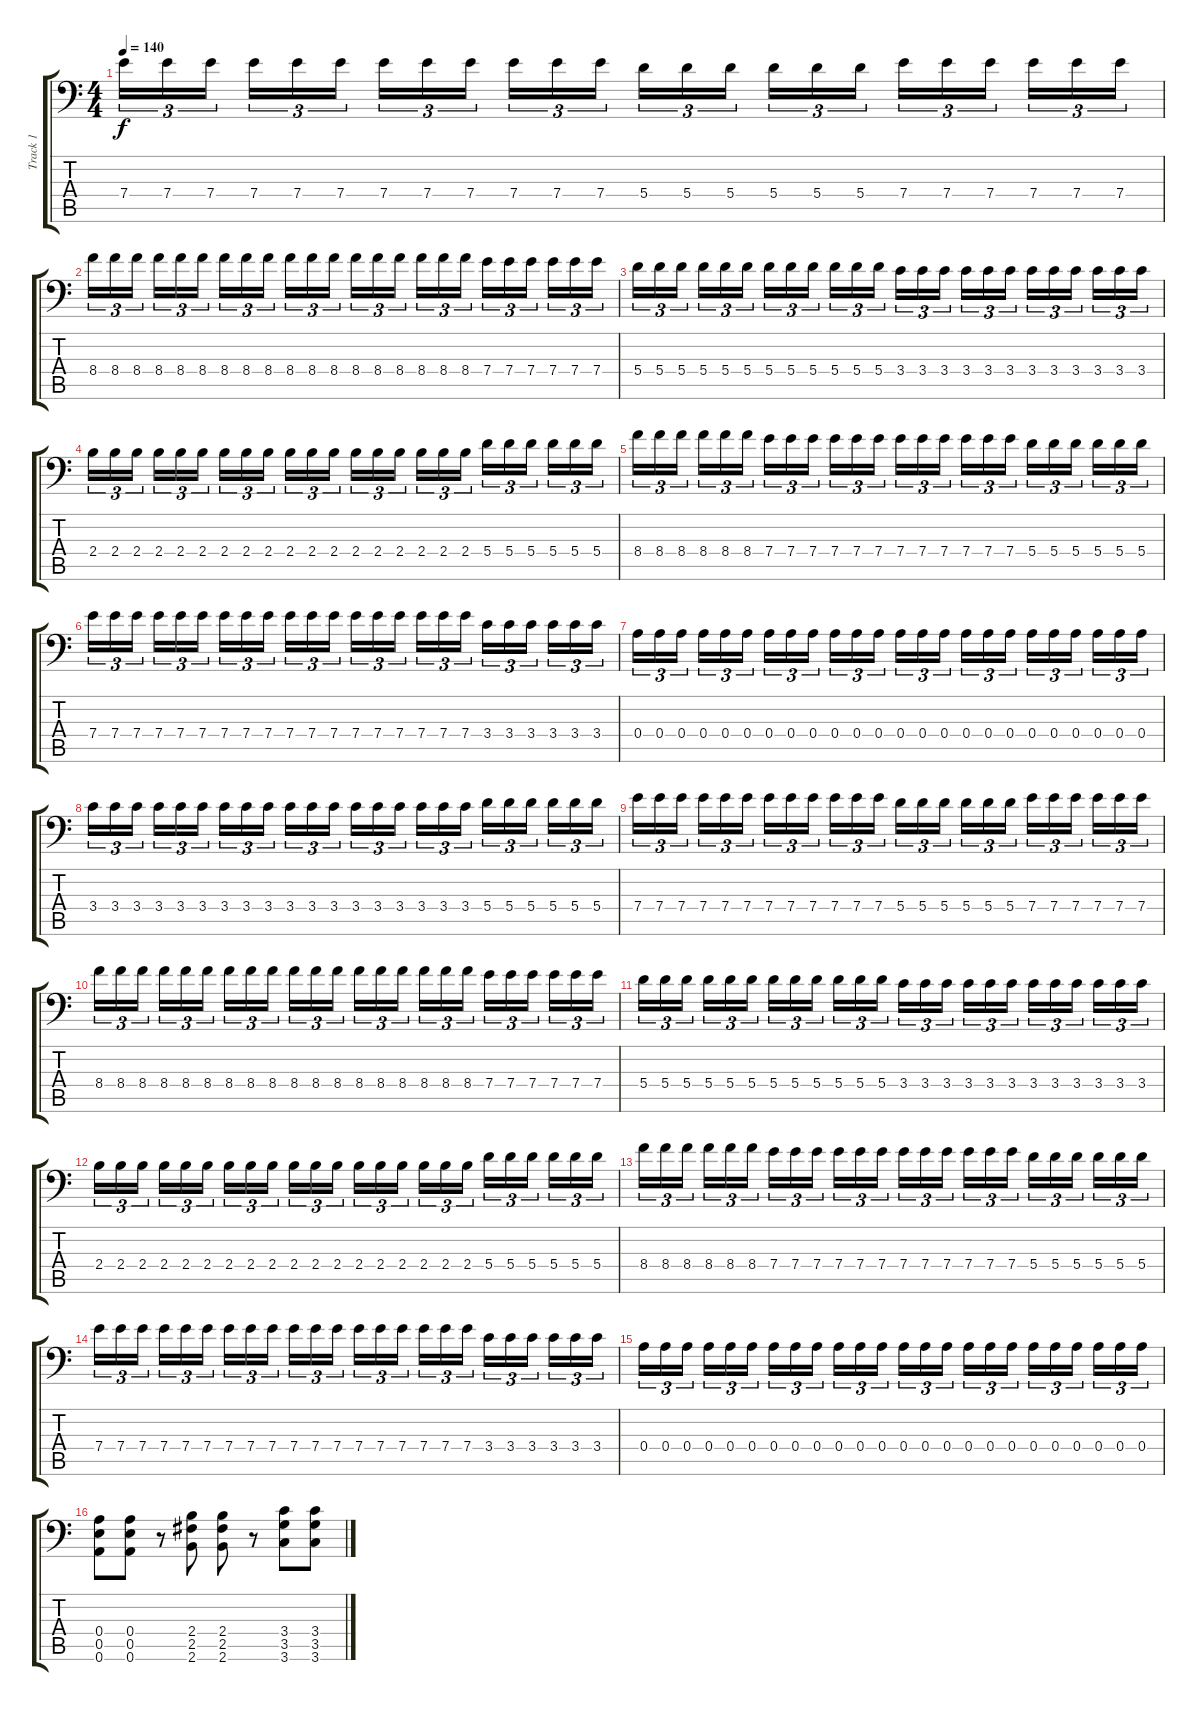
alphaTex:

\track ("Track 1" "Track 1") {instrument distortionguitar}
\staff {score tabs}
\tuning (B3 Gb3 D3 A2 E2 A1) {hide}
\ts (4 4)
\tempo 140
\clef f4
\ks c
7.4.16{tu (3 2) dy f} 7.4.16{tu (3 2)} 7.4.16{tu (3 2)} 7.4.16{tu (3 2)} 7.4.16{tu (3 2)} 7.4.16{tu (3 2)} 7.4.16{tu (3 2)} 7.4.16{tu (3 2)} 7.4.16{tu (3 2)} 7.4.16{tu (3 2)} 7.4.16{tu (3 2)} 7.4.16{tu (3 2)} 5.4.16{tu (3 2)} 5.4.16{tu (3 2)} 5.4.16{tu (3 2)} 5.4.16{tu (3 2)} 5.4.16{tu (3 2)} 5.4.16{tu (3 2)} 7.4.16{tu (3 2)} 7.4.16{tu (3 2)} 7.4.16{tu (3 2)} 7.4.16{tu (3 2)} 7.4.16{tu (3 2)} 7.4.16{tu (3 2)} |
8.4.16{tu (3 2)} 8.4.16{tu (3 2)} 8.4.16{tu (3 2)} 8.4.16{tu (3 2)} 8.4.16{tu (3 2)} 8.4.16{tu (3 2)} 8.4.16{tu (3 2)} 8.4.16{tu (3 2)} 8.4.16{tu (3 2)} 8.4.16{tu (3 2)} 8.4.16{tu (3 2)} 8.4.16{tu (3 2)} 8.4.16{tu (3 2)} 8.4.16{tu (3 2)} 8.4.16{tu (3 2)} 8.4.16{tu (3 2)} 8.4.16{tu (3 2)} 8.4.16{tu (3 2)} 7.4.16{tu (3 2)} 7.4.16{tu (3 2)} 7.4.16{tu (3 2)} 7.4.16{tu (3 2)} 7.4.16{tu (3 2)} 7.4.16{tu (3 2)} |
5.4.16{tu (3 2)} 5.4.16{tu (3 2)} 5.4.16{tu (3 2)} 5.4.16{tu (3 2)} 5.4.16{tu (3 2)} 5.4.16{tu (3 2)} 5.4.16{tu (3 2)} 5.4.16{tu (3 2)} 5.4.16{tu (3 2)} 5.4.16{tu (3 2)} 5.4.16{tu (3 2)} 5.4.16{tu (3 2)} 3.4.16{tu (3 2)} 3.4.16{tu (3 2)} 3.4.16{tu (3 2)} 3.4.16{tu (3 2)} 3.4.16{tu (3 2)} 3.4.16{tu (3 2)} 3.4.16{tu (3 2)} 3.4.16{tu (3 2)} 3.4.16{tu (3 2)} 3.4.16{tu (3 2)} 3.4.16{tu (3 2)} 3.4.16{tu (3 2)} |
2.4.16{tu (3 2)} 2.4.16{tu (3 2)} 2.4.16{tu (3 2)} 2.4.16{tu (3 2)} 2.4.16{tu (3 2)} 2.4.16{tu (3 2)} 2.4.16{tu (3 2)} 2.4.16{tu (3 2)} 2.4.16{tu (3 2)} 2.4.16{tu (3 2)} 2.4.16{tu (3 2)} 2.4.16{tu (3 2)} 2.4.16{tu (3 2)} 2.4.16{tu (3 2)} 2.4.16{tu (3 2)} 2.4.16{tu (3 2)} 2.4.16{tu (3 2)} 2.4.16{tu (3 2)} 5.4.16{tu (3 2)} 5.4.16{tu (3 2)} 5.4.16{tu (3 2)} 5.4.16{tu (3 2)} 5.4.16{tu (3 2)} 5.4.16{tu (3 2)} |
8.4.16{tu (3 2)} 8.4.16{tu (3 2)} 8.4.16{tu (3 2)} 8.4.16{tu (3 2)} 8.4.16{tu (3 2)} 8.4.16{tu (3 2)} 7.4.16{tu (3 2)} 7.4.16{tu (3 2)} 7.4.16{tu (3 2)} 7.4.16{tu (3 2)} 7.4.16{tu (3 2)} 7.4.16{tu (3 2)} 7.4.16{tu (3 2)} 7.4.16{tu (3 2)} 7.4.16{tu (3 2)} 7.4.16{tu (3 2)} 7.4.16{tu (3 2)} 7.4.16{tu (3 2)} 5.4.16{tu (3 2)} 5.4.16{tu (3 2)} 5.4.16{tu (3 2)} 5.4.16{tu (3 2)} 5.4.16{tu (3 2)} 5.4.16{tu (3 2)} |
7.4.16{tu (3 2)} 7.4.16{tu (3 2)} 7.4.16{tu (3 2)} 7.4.16{tu (3 2)} 7.4.16{tu (3 2)} 7.4.16{tu (3 2)} 7.4.16{tu (3 2)} 7.4.16{tu (3 2)} 7.4.16{tu (3 2)} 7.4.16{tu (3 2)} 7.4.16{tu (3 2)} 7.4.16{tu (3 2)} 7.4.16{tu (3 2)} 7.4.16{tu (3 2)} 7.4.16{tu (3 2)} 7.4.16{tu (3 2)} 7.4.16{tu (3 2)} 7.4.16{tu (3 2)} 3.4.16{tu (3 2)} 3.4.16{tu (3 2)} 3.4.16{tu (3 2)} 3.4.16{tu (3 2)} 3.4.16{tu (3 2)} 3.4.16{tu (3 2)} |
0.4.16{tu (3 2)} 0.4.16{tu (3 2)} 0.4.16{tu (3 2)} 0.4.16{tu (3 2)} 0.4.16{tu (3 2)} 0.4.16{tu (3 2)} 0.4.16{tu (3 2)} 0.4.16{tu (3 2)} 0.4.16{tu (3 2)} 0.4.16{tu (3 2)} 0.4.16{tu (3 2)} 0.4.16{tu (3 2)} 0.4.16{tu (3 2)} 0.4.16{tu (3 2)} 0.4.16{tu (3 2)} 0.4.16{tu (3 2)} 0.4.16{tu (3 2)} 0.4.16{tu (3 2)} 0.4.16{tu (3 2)} 0.4.16{tu (3 2)} 0.4.16{tu (3 2)} 0.4.16{tu (3 2)} 0.4.16{tu (3 2)} 0.4.16{tu (3 2)} |
3.4.16{tu (3 2)} 3.4.16{tu (3 2)} 3.4.16{tu (3 2)} 3.4.16{tu (3 2)} 3.4.16{tu (3 2)} 3.4.16{tu (3 2)} 3.4.16{tu (3 2)} 3.4.16{tu (3 2)} 3.4.16{tu (3 2)} 3.4.16{tu (3 2)} 3.4.16{tu (3 2)} 3.4.16{tu (3 2)} 3.4.16{tu (3 2)} 3.4.16{tu (3 2)} 3.4.16{tu (3 2)} 3.4.16{tu (3 2)} 3.4.16{tu (3 2)} 3.4.16{tu (3 2)} 5.4.16{tu (3 2)} 5.4.16{tu (3 2)} 5.4.16{tu (3 2)} 5.4.16{tu (3 2)} 5.4.16{tu (3 2)} 5.4.16{tu (3 2)} |
7.4.16{tu (3 2)} 7.4.16{tu (3 2)} 7.4.16{tu (3 2)} 7.4.16{tu (3 2)} 7.4.16{tu (3 2)} 7.4.16{tu (3 2)} 7.4.16{tu (3 2)} 7.4.16{tu (3 2)} 7.4.16{tu (3 2)} 7.4.16{tu (3 2)} 7.4.16{tu (3 2)} 7.4.16{tu (3 2)} 5.4.16{tu (3 2)} 5.4.16{tu (3 2)} 5.4.16{tu (3 2)} 5.4.16{tu (3 2)} 5.4.16{tu (3 2)} 5.4.16{tu (3 2)} 7.4.16{tu (3 2)} 7.4.16{tu (3 2)} 7.4.16{tu (3 2)} 7.4.16{tu (3 2)} 7.4.16{tu (3 2)} 7.4.16{tu (3 2)} |
8.4.16{tu (3 2)} 8.4.16{tu (3 2)} 8.4.16{tu (3 2)} 8.4.16{tu (3 2)} 8.4.16{tu (3 2)} 8.4.16{tu (3 2)} 8.4.16{tu (3 2)} 8.4.16{tu (3 2)} 8.4.16{tu (3 2)} 8.4.16{tu (3 2)} 8.4.16{tu (3 2)} 8.4.16{tu (3 2)} 8.4.16{tu (3 2)} 8.4.16{tu (3 2)} 8.4.16{tu (3 2)} 8.4.16{tu (3 2)} 8.4.16{tu (3 2)} 8.4.16{tu (3 2)} 7.4.16{tu (3 2)} 7.4.16{tu (3 2)} 7.4.16{tu (3 2)} 7.4.16{tu (3 2)} 7.4.16{tu (3 2)} 7.4.16{tu (3 2)} |
5.4.16{tu (3 2)} 5.4.16{tu (3 2)} 5.4.16{tu (3 2)} 5.4.16{tu (3 2)} 5.4.16{tu (3 2)} 5.4.16{tu (3 2)} 5.4.16{tu (3 2)} 5.4.16{tu (3 2)} 5.4.16{tu (3 2)} 5.4.16{tu (3 2)} 5.4.16{tu (3 2)} 5.4.16{tu (3 2)} 3.4.16{tu (3 2)} 3.4.16{tu (3 2)} 3.4.16{tu (3 2)} 3.4.16{tu (3 2)} 3.4.16{tu (3 2)} 3.4.16{tu (3 2)} 3.4.16{tu (3 2)} 3.4.16{tu (3 2)} 3.4.16{tu (3 2)} 3.4.16{tu (3 2)} 3.4.16{tu (3 2)} 3.4.16{tu (3 2)} |
2.4.16{tu (3 2)} 2.4.16{tu (3 2)} 2.4.16{tu (3 2)} 2.4.16{tu (3 2)} 2.4.16{tu (3 2)} 2.4.16{tu (3 2)} 2.4.16{tu (3 2)} 2.4.16{tu (3 2)} 2.4.16{tu (3 2)} 2.4.16{tu (3 2)} 2.4.16{tu (3 2)} 2.4.16{tu (3 2)} 2.4.16{tu (3 2)} 2.4.16{tu (3 2)} 2.4.16{tu (3 2)} 2.4.16{tu (3 2)} 2.4.16{tu (3 2)} 2.4.16{tu (3 2)} 5.4.16{tu (3 2)} 5.4.16{tu (3 2)} 5.4.16{tu (3 2)} 5.4.16{tu (3 2)} 5.4.16{tu (3 2)} 5.4.16{tu (3 2)} |
8.4.16{tu (3 2)} 8.4.16{tu (3 2)} 8.4.16{tu (3 2)} 8.4.16{tu (3 2)} 8.4.16{tu (3 2)} 8.4.16{tu (3 2)} 7.4.16{tu (3 2)} 7.4.16{tu (3 2)} 7.4.16{tu (3 2)} 7.4.16{tu (3 2)} 7.4.16{tu (3 2)} 7.4.16{tu (3 2)} 7.4.16{tu (3 2)} 7.4.16{tu (3 2)} 7.4.16{tu (3 2)} 7.4.16{tu (3 2)} 7.4.16{tu (3 2)} 7.4.16{tu (3 2)} 5.4.16{tu (3 2)} 5.4.16{tu (3 2)} 5.4.16{tu (3 2)} 5.4.16{tu (3 2)} 5.4.16{tu (3 2)} 5.4.16{tu (3 2)} |
7.4.16{tu (3 2)} 7.4.16{tu (3 2)} 7.4.16{tu (3 2)} 7.4.16{tu (3 2)} 7.4.16{tu (3 2)} 7.4.16{tu (3 2)} 7.4.16{tu (3 2)} 7.4.16{tu (3 2)} 7.4.16{tu (3 2)} 7.4.16{tu (3 2)} 7.4.16{tu (3 2)} 7.4.16{tu (3 2)} 7.4.16{tu (3 2)} 7.4.16{tu (3 2)} 7.4.16{tu (3 2)} 7.4.16{tu (3 2)} 7.4.16{tu (3 2)} 7.4.16{tu (3 2)} 3.4.16{tu (3 2)} 3.4.16{tu (3 2)} 3.4.16{tu (3 2)} 3.4.16{tu (3 2)} 3.4.16{tu (3 2)} 3.4.16{tu (3 2)} |
0.4.16{tu (3 2)} 0.4.16{tu (3 2)} 0.4.16{tu (3 2)} 0.4.16{tu (3 2)} 0.4.16{tu (3 2)} 0.4.16{tu (3 2)} 0.4.16{tu (3 2)} 0.4.16{tu (3 2)} 0.4.16{tu (3 2)} 0.4.16{tu (3 2)} 0.4.16{tu (3 2)} 0.4.16{tu (3 2)} 0.4.16{tu (3 2)} 0.4.16{tu (3 2)} 0.4.16{tu (3 2)} 0.4.16{tu (3 2)} 0.4.16{tu (3 2)} 0.4.16{tu (3 2)} 0.4.16{tu (3 2)} 0.4.16{tu (3 2)} 0.4.16{tu (3 2)} 0.4.16{tu (3 2)} 0.4.16{tu (3 2)} 0.4.16{tu (3 2)} |
(0.4 0.5 0.6).8 (0.4 0.5 0.6).8 r.8 (2.4 2.5 2.6).8 (2.4 2.5 2.6).8 r.8 (3.4 3.5 3.6).8 (3.4 3.5 3.6).8
